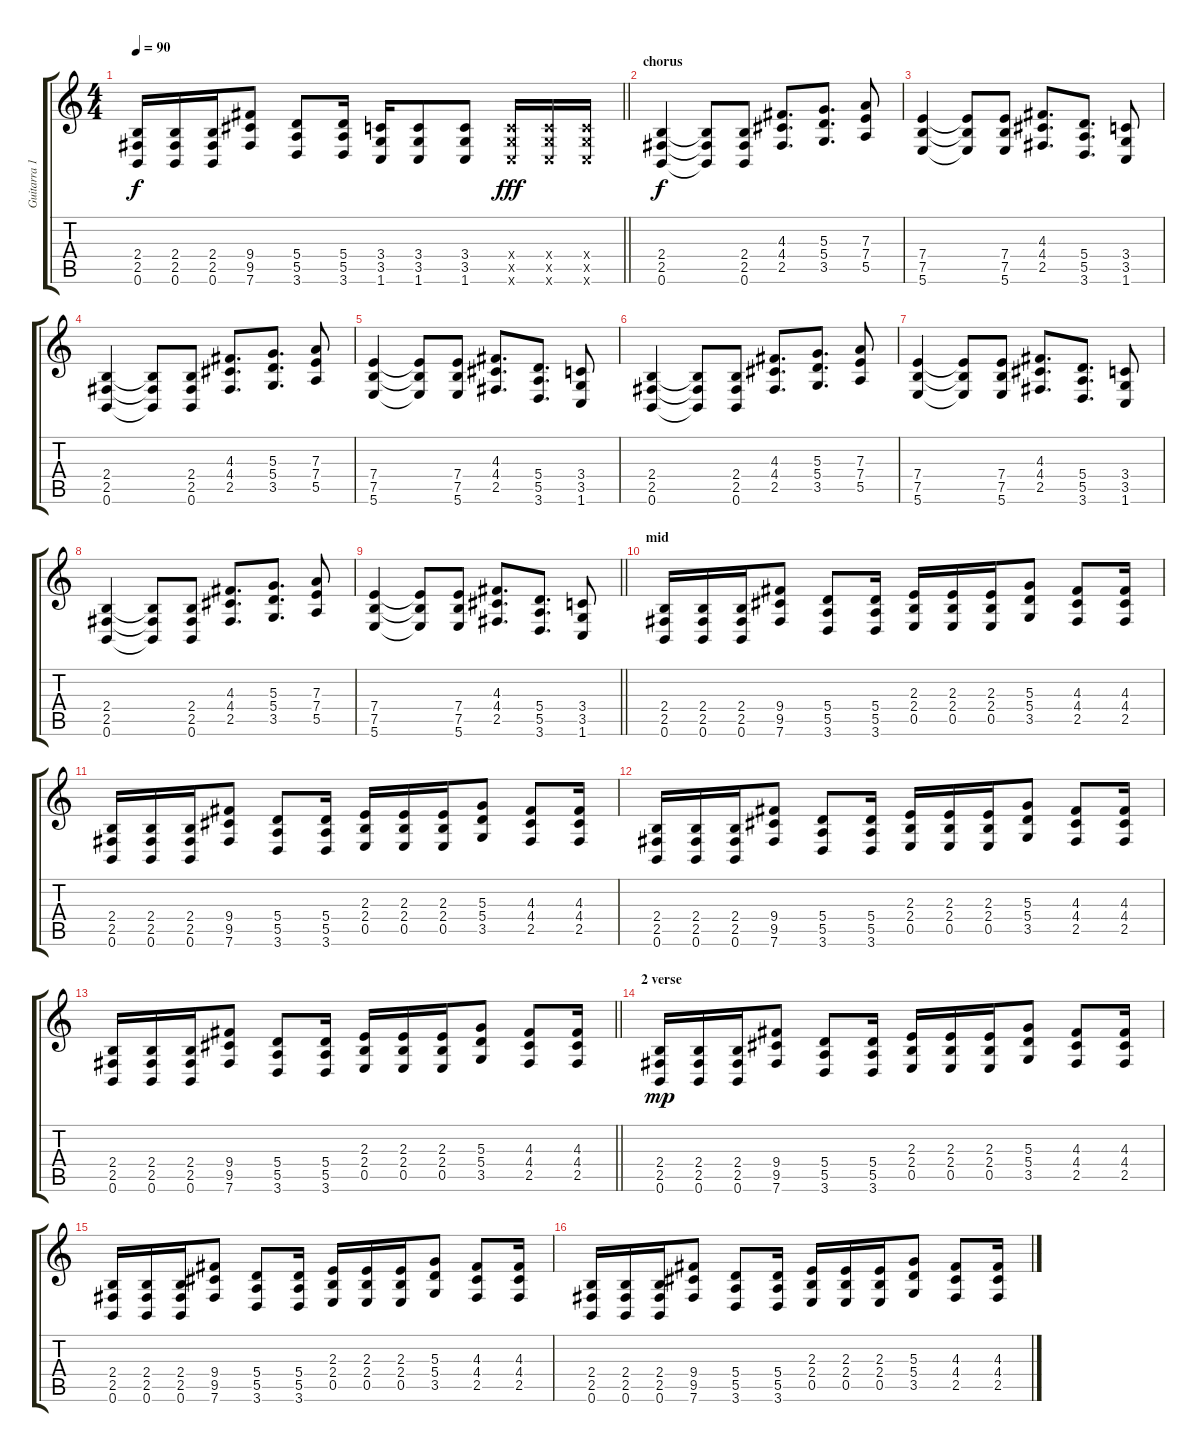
\track ("Guitarra 1" "Guitarra 1") {instrument overdrivenguitar}
\staff {score tabs}
\tuning (B3 Gb3 D3 A2 E2 B1) {hide}
\ts (4 4)
\tempo 90
\clef g2
\barLineRight lightlight
\ks c
(2.4 2.5 0.6).16{dy f} (2.4 2.5 0.6).16 (2.4 2.5 0.6).16 (9.4 9.5 7.6).8 (5.4 5.5 3.6).8 (5.4 5.5 3.6).16 (3.4 3.5 1.6).16 (3.4 3.5 1.6).8 (3.4 3.5 1.6).8 (3.4{x} 3.5{x} 1.6{x}).16{dy fff} (3.4{x} 3.5{x} 1.6{x}).16 (3.4{x} 3.5{x} 1.6{x}).16 |
\section ("" "chorus")
(2.4 2.5 0.6).4{dy f} (2.4{t} 2.5{t} 0.6{t}).8 (2.4 2.5 0.6).8 (4.3 4.4 2.5).8{d} (5.3 5.4 3.5).8{d} (7.3 7.4 5.5).8 |
(7.4 7.5 5.6).4 (7.4{t} 7.5{t} 5.6{t}).8 (7.4 7.5 5.6).8 (4.3 4.4 2.5).8{d} (5.4 5.5 3.6).8{d} (3.4 3.5 1.6).8 |
(2.4 2.5 0.6).4 (2.4{t} 2.5{t} 0.6{t}).8 (2.4 2.5 0.6).8 (4.3 4.4 2.5).8{d} (5.3 5.4 3.5).8{d} (7.3 7.4 5.5).8 |
(7.4 7.5 5.6).4 (7.4{t} 7.5{t} 5.6{t}).8 (7.4 7.5 5.6).8 (4.3 4.4 2.5).8{d} (5.4 5.5 3.6).8{d} (3.4 3.5 1.6).8 |
(2.4 2.5 0.6).4 (2.4{t} 2.5{t} 0.6{t}).8 (2.4 2.5 0.6).8 (4.3 4.4 2.5).8{d} (5.3 5.4 3.5).8{d} (7.3 7.4 5.5).8 |
(7.4 7.5 5.6).4 (7.4{t} 7.5{t} 5.6{t}).8 (7.4 7.5 5.6).8 (4.3 4.4 2.5).8{d} (5.4 5.5 3.6).8{d} (3.4 3.5 1.6).8 |
(2.4 2.5 0.6).4 (2.4{t} 2.5{t} 0.6{t}).8 (2.4 2.5 0.6).8 (4.3 4.4 2.5).8{d} (5.3 5.4 3.5).8{d} (7.3 7.4 5.5).8 |
\barLineRight lightlight
(7.4 7.5 5.6).4 (7.4{t} 7.5{t} 5.6{t}).8 (7.4 7.5 5.6).8 (4.3 4.4 2.5).8{d} (5.4 5.5 3.6).8{d} (3.4 3.5 1.6).8 |
\section ("" "mid")
(2.4 2.5 0.6).16 (2.4 2.5 0.6).16 (2.4 2.5 0.6).16 (9.4 9.5 7.6).8 (5.4 5.5 3.6).8 (5.4 5.5 3.6).16 (2.3 2.4 0.5).16 (2.3 2.4 0.5).16 (2.3 2.4 0.5).16 (5.3 5.4 3.5).8 (4.3 4.4 2.5).8 (4.3 4.4 2.5).16 |
(2.4 2.5 0.6).16 (2.4 2.5 0.6).16 (2.4 2.5 0.6).16 (9.4 9.5 7.6).8 (5.4 5.5 3.6).8 (5.4 5.5 3.6).16 (2.3 2.4 0.5).16 (2.3 2.4 0.5).16 (2.3 2.4 0.5).16 (5.3 5.4 3.5).8 (4.3 4.4 2.5).8 (4.3 4.4 2.5).16 |
(2.4 2.5 0.6).16 (2.4 2.5 0.6).16 (2.4 2.5 0.6).16 (9.4 9.5 7.6).8 (5.4 5.5 3.6).8 (5.4 5.5 3.6).16 (2.3 2.4 0.5).16 (2.3 2.4 0.5).16 (2.3 2.4 0.5).16 (5.3 5.4 3.5).8 (4.3 4.4 2.5).8 (4.3 4.4 2.5).16 |
\barLineRight lightlight
(2.4 2.5 0.6).16 (2.4 2.5 0.6).16 (2.4 2.5 0.6).16 (9.4 9.5 7.6).8 (5.4 5.5 3.6).8 (5.4 5.5 3.6).16 (2.3 2.4 0.5).16 (2.3 2.4 0.5).16 (2.3 2.4 0.5).16 (5.3 5.4 3.5).8 (4.3 4.4 2.5).8 (4.3 4.4 2.5).16 |
\section ("" "2 verse")
(2.4 2.5 0.6).16{dy mp} (2.4 2.5 0.6).16 (2.4 2.5 0.6).16 (9.4 9.5 7.6).8 (5.4 5.5 3.6).8 (5.4 5.5 3.6).16 (2.3 2.4 0.5).16 (2.3 2.4 0.5).16 (2.3 2.4 0.5).16 (5.3 5.4 3.5).8 (4.3 4.4 2.5).8 (4.3 4.4 2.5).16 |
(2.4 2.5 0.6).16 (2.4 2.5 0.6).16 (2.4 2.5 0.6).16 (9.4 9.5 7.6).8 (5.4 5.5 3.6).8 (5.4 5.5 3.6).16 (2.3 2.4 0.5).16 (2.3 2.4 0.5).16 (2.3 2.4 0.5).16 (5.3 5.4 3.5).8 (4.3 4.4 2.5).8 (4.3 4.4 2.5).16 |
(2.4 2.5 0.6).16 (2.4 2.5 0.6).16 (2.4 2.5 0.6).16 (9.4 9.5 7.6).8 (5.4 5.5 3.6).8 (5.4 5.5 3.6).16 (2.3 2.4 0.5).16 (2.3 2.4 0.5).16 (2.3 2.4 0.5).16 (5.3 5.4 3.5).8 (4.3 4.4 2.5).8 (4.3 4.4 2.5).16
